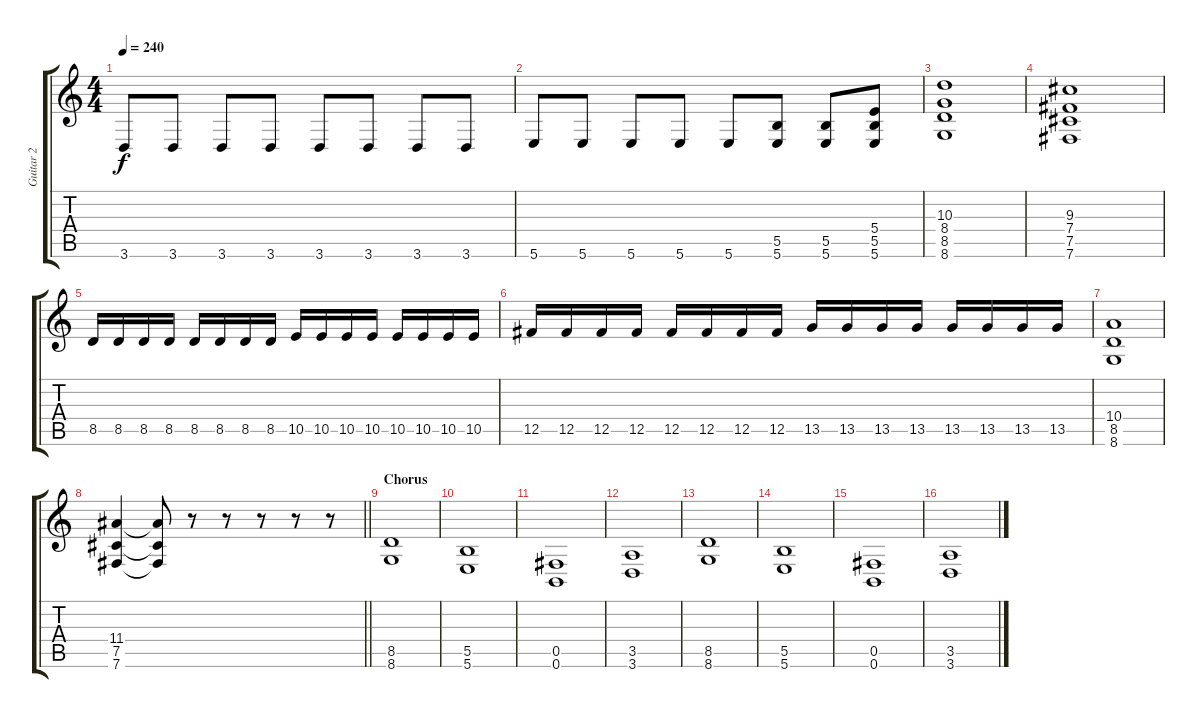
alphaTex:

\track ("Guitar 2" "Guitar 2") {instrument distortionguitar}
\staff {score tabs}
\tuning (Db4 Ab3 E3 B2 Gb2 B1) {hide}
\ts (4 4)
\tempo 240
\clef g2
\ks c
3.6.8{dy f} 3.6.8 3.6.8 3.6.8 3.6.8 3.6.8 3.6.8 3.6.8 |
5.6.8 5.6.8 5.6.8 5.6.8 5.6.8 (5.5 5.6).8 (5.5 5.6).8 (5.4 5.5 5.6).8 |
(10.3 8.4 8.5 8.6).1 |
(9.3 7.4 7.5 7.6).1 |
8.5.16 8.5.16 8.5.16 8.5.16 8.5.16 8.5.16 8.5.16 8.5.16 10.5.16 10.5.16 10.5.16 10.5.16 10.5.16 10.5.16 10.5.16 10.5.16 |
12.5.16 12.5.16 12.5.16 12.5.16 12.5.16 12.5.16 12.5.16 12.5.16 13.5.16 13.5.16 13.5.16 13.5.16 13.5.16 13.5.16 13.5.16 13.5.16 |
(10.4 8.5 8.6).1 |
\barLineRight lightlight
(11.4 7.5 7.6).4 (11.4{t} 7.5{t} 7.6{t}).8 r.8 r.8 r.8 r.8 r.8 |
\section ("" "Chorus")
(8.5 8.6).1 |
(5.5 5.6).1 |
(0.5 0.6).1 |
(3.5 3.6).1 |
(8.5 8.6).1 |
(5.5 5.6).1 |
(0.5 0.6).1 |
(3.5 3.6).1
